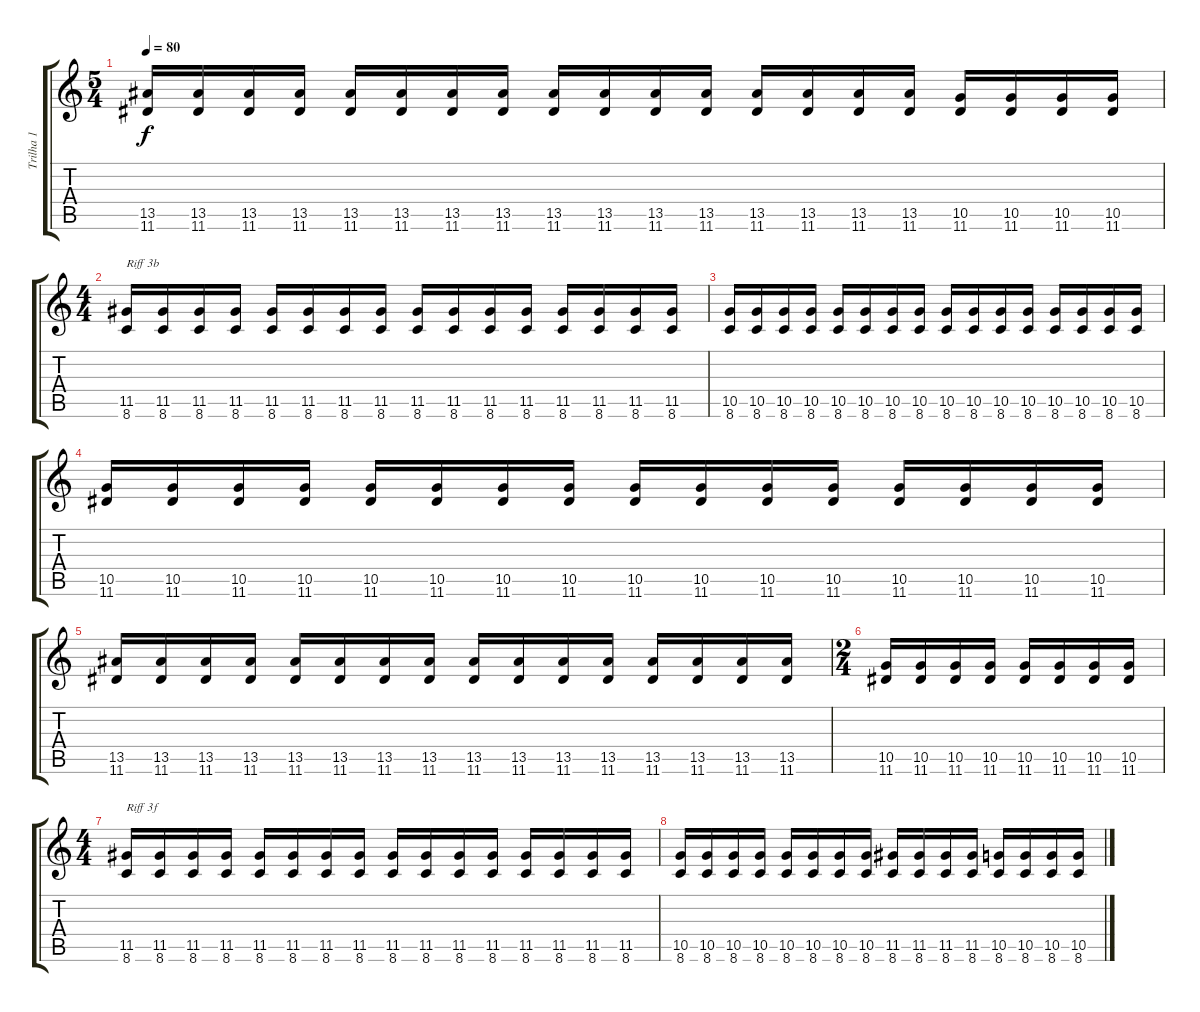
\track ("Trilha 1" "Trilha 1") {instrument distortionguitar}
\staff {score tabs}
\tuning (E4 B3 G3 D3 A2 E2) {hide}
\ts (5 4)
\tempo 80
\clef g2
\ks c
(13.5 11.6).16{dy f} (13.5 11.6).16 (13.5 11.6).16 (13.5 11.6).16 (13.5 11.6).16 (13.5 11.6).16 (13.5 11.6).16 (13.5 11.6).16 (13.5 11.6).16 (13.5 11.6).16 (13.5 11.6).16 (13.5 11.6).16 (13.5 11.6).16 (13.5 11.6).16 (13.5 11.6).16 (13.5 11.6).16 (10.5 11.6).16 (10.5 11.6).16 (10.5 11.6).16 (10.5 11.6).16 |
\ts (4 4)
(11.5 8.6).16{txt "Riff 3b"} (11.5 8.6).16 (11.5 8.6).16 (11.5 8.6).16 (11.5 8.6).16 (11.5 8.6).16 (11.5 8.6).16 (11.5 8.6).16 (11.5 8.6).16 (11.5 8.6).16 (11.5 8.6).16 (11.5 8.6).16 (11.5 8.6).16 (11.5 8.6).16 (11.5 8.6).16 (11.5 8.6).16 |
(10.5 8.6).16 (10.5 8.6).16 (10.5 8.6).16 (10.5 8.6).16 (10.5 8.6).16 (10.5 8.6).16 (10.5 8.6).16 (10.5 8.6).16 (10.5 8.6).16 (10.5 8.6).16 (10.5 8.6).16 (10.5 8.6).16 (10.5 8.6).16 (10.5 8.6).16 (10.5 8.6).16 (10.5 8.6).16 |
(10.5 11.6).16 (10.5 11.6).16 (10.5 11.6).16 (10.5 11.6).16 (10.5 11.6).16 (10.5 11.6).16 (10.5 11.6).16 (10.5 11.6).16 (10.5 11.6).16 (10.5 11.6).16 (10.5 11.6).16 (10.5 11.6).16 (10.5 11.6).16 (10.5 11.6).16 (10.5 11.6).16 (10.5 11.6).16 |
(13.5 11.6).16 (13.5 11.6).16 (13.5 11.6).16 (13.5 11.6).16 (13.5 11.6).16 (13.5 11.6).16 (13.5 11.6).16 (13.5 11.6).16 (13.5 11.6).16 (13.5 11.6).16 (13.5 11.6).16 (13.5 11.6).16 (13.5 11.6).16 (13.5 11.6).16 (13.5 11.6).16 (13.5 11.6).16 |
\ts (2 4)
(10.5 11.6).16 (10.5 11.6).16 (10.5 11.6).16 (10.5 11.6).16 (10.5 11.6).16 (10.5 11.6).16 (10.5 11.6).16 (10.5 11.6).16 |
\ts (4 4)
(11.5 8.6).16{txt "Riff 3f"} (11.5 8.6).16 (11.5 8.6).16 (11.5 8.6).16 (11.5 8.6).16 (11.5 8.6).16 (11.5 8.6).16 (11.5 8.6).16 (11.5 8.6).16 (11.5 8.6).16 (11.5 8.6).16 (11.5 8.6).16 (11.5 8.6).16 (11.5 8.6).16 (11.5 8.6).16 (11.5 8.6).16 |
(10.5 8.6).16 (10.5 8.6).16 (10.5 8.6).16 (10.5 8.6).16 (10.5 8.6).16 (10.5 8.6).16 (10.5 8.6).16 (10.5 8.6).16 (11.5 8.6).16 (11.5 8.6).16 (11.5 8.6).16 (11.5 8.6).16 (10.5 8.6).16 (10.5 8.6).16 (10.5 8.6).16 (10.5 8.6).16
